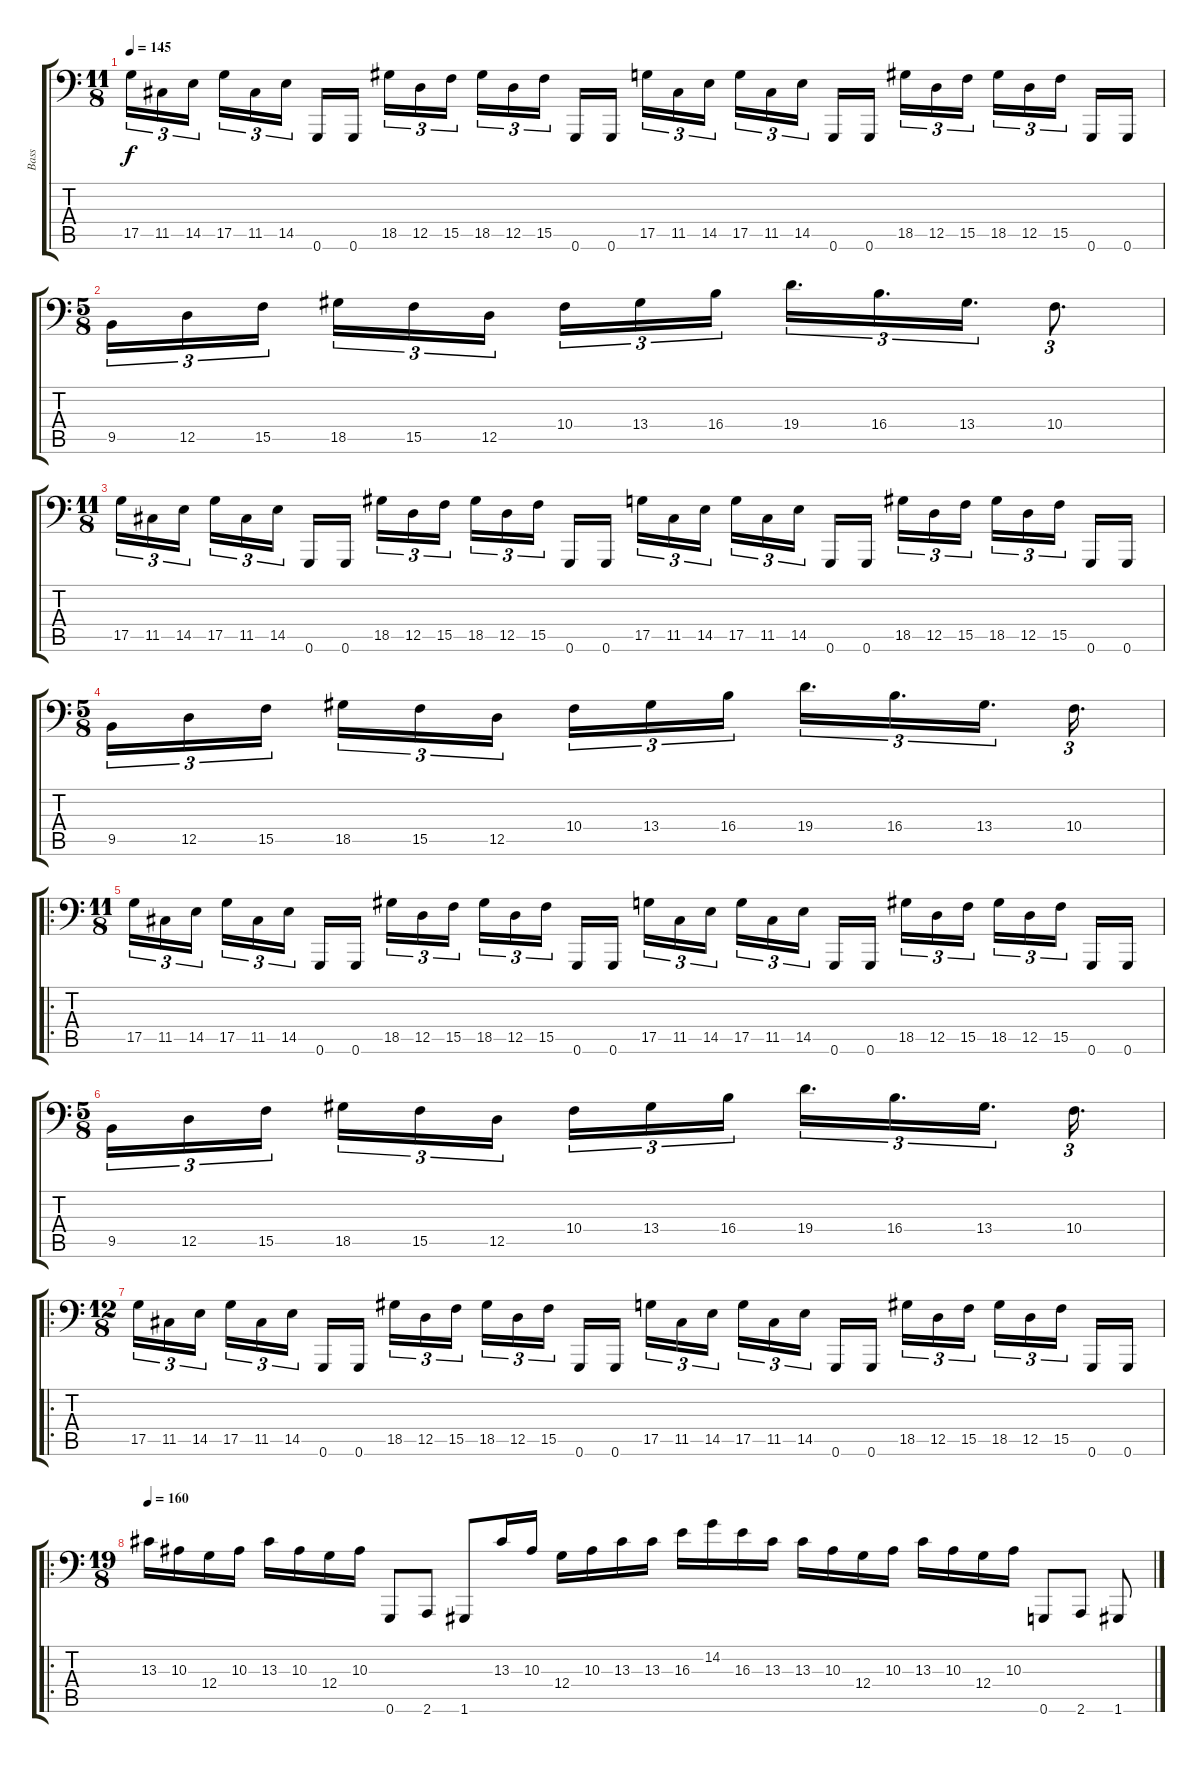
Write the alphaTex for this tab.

\track ("Bass" "Bass") {instrument electricbassfinger}
\staff {score tabs}
\tuning (A2 F2 C2 G1 D1 G0) {hide}
\ts (11 8)
\tempo 145
\clef f4
\ks c
17.5.16{tu (3 2) dy f} 11.5.16{tu (3 2)} 14.5.16{tu (3 2)} 17.5.16{tu (3 2)} 11.5.16{tu (3 2)} 14.5.16{tu (3 2)} 0.6.16 0.6.16 18.5.16{tu (3 2)} 12.5.16{tu (3 2)} 15.5.16{tu (3 2)} 18.5.16{tu (3 2)} 12.5.16{tu (3 2)} 15.5.16{tu (3 2)} 0.6.16 0.6.16 17.5.16{tu (3 2)} 11.5.16{tu (3 2)} 14.5.16{tu (3 2)} 17.5.16{tu (3 2)} 11.5.16{tu (3 2)} 14.5.16{tu (3 2)} 0.6.16 0.6.16 18.5.16{tu (3 2)} 12.5.16{tu (3 2)} 15.5.16{tu (3 2)} 18.5.16{tu (3 2)} 12.5.16{tu (3 2)} 15.5.16{tu (3 2)} 0.6.16 0.6.16 |
\ts (5 8)
9.5.16{tu (3 2)} 12.5.16{tu (3 2)} 15.5.16{tu (3 2)} 18.5.16{tu (3 2)} 15.5.16{tu (3 2)} 12.5.16{tu (3 2)} 10.4.16{tu (3 2)} 13.4.16{tu (3 2)} 16.4.16{tu (3 2)} 19.4.16{d tu (3 2)} 16.4.16{d tu (3 2)} 13.4.16{d tu (3 2)} 10.4.8{d tu (3 2)} |
\ts (11 8)
17.5.16{tu (3 2)} 11.5.16{tu (3 2)} 14.5.16{tu (3 2)} 17.5.16{tu (3 2)} 11.5.16{tu (3 2)} 14.5.16{tu (3 2)} 0.6.16 0.6.16 18.5.16{tu (3 2)} 12.5.16{tu (3 2)} 15.5.16{tu (3 2)} 18.5.16{tu (3 2)} 12.5.16{tu (3 2)} 15.5.16{tu (3 2)} 0.6.16 0.6.16 17.5.16{tu (3 2)} 11.5.16{tu (3 2)} 14.5.16{tu (3 2)} 17.5.16{tu (3 2)} 11.5.16{tu (3 2)} 14.5.16{tu (3 2)} 0.6.16 0.6.16 18.5.16{tu (3 2)} 12.5.16{tu (3 2)} 15.5.16{tu (3 2)} 18.5.16{tu (3 2)} 12.5.16{tu (3 2)} 15.5.16{tu (3 2)} 0.6.16 0.6.16 |
\ts (5 8)
9.5.16{tu (3 2)} 12.5.16{tu (3 2)} 15.5.16{tu (3 2)} 18.5.16{tu (3 2)} 15.5.16{tu (3 2)} 12.5.16{tu (3 2)} 10.4.16{tu (3 2)} 13.4.16{tu (3 2)} 16.4.16{tu (3 2)} 19.4.16{d tu (3 2)} 16.4.16{d tu (3 2)} 13.4.16{d tu (3 2)} 10.4.16{d tu (3 2)} |
\ro
\ts (11 8)
17.5.16{tu (3 2)} 11.5.16{tu (3 2)} 14.5.16{tu (3 2)} 17.5.16{tu (3 2)} 11.5.16{tu (3 2)} 14.5.16{tu (3 2)} 0.6.16 0.6.16 18.5.16{tu (3 2)} 12.5.16{tu (3 2)} 15.5.16{tu (3 2)} 18.5.16{tu (3 2)} 12.5.16{tu (3 2)} 15.5.16{tu (3 2)} 0.6.16 0.6.16 17.5.16{tu (3 2)} 11.5.16{tu (3 2)} 14.5.16{tu (3 2)} 17.5.16{tu (3 2)} 11.5.16{tu (3 2)} 14.5.16{tu (3 2)} 0.6.16 0.6.16 18.5.16{tu (3 2)} 12.5.16{tu (3 2)} 15.5.16{tu (3 2)} 18.5.16{tu (3 2)} 12.5.16{tu (3 2)} 15.5.16{tu (3 2)} 0.6.16 0.6.16 |
\ts (5 8)
9.5.16{tu (3 2)} 12.5.16{tu (3 2)} 15.5.16{tu (3 2)} 18.5.16{tu (3 2)} 15.5.16{tu (3 2)} 12.5.16{tu (3 2)} 10.4.16{tu (3 2)} 13.4.16{tu (3 2)} 16.4.16{tu (3 2)} 19.4.16{d tu (3 2)} 16.4.16{d tu (3 2)} 13.4.16{d tu (3 2)} 10.4.16{d tu (3 2)} |
\ro
\ts (12 8)
17.5.16{tu (3 2)} 11.5.16{tu (3 2)} 14.5.16{tu (3 2) beam splitsecondary} 17.5.16{tu (3 2)} 11.5.16{tu (3 2)} 14.5.16{tu (3 2) beam splitsecondary} 0.6.16 0.6.16 18.5.16{tu (3 2)} 12.5.16{tu (3 2)} 15.5.16{tu (3 2) beam splitsecondary} 18.5.16{tu (3 2)} 12.5.16{tu (3 2)} 15.5.16{tu (3 2) beam splitsecondary} 0.6.16 0.6.16 17.5.16{tu (3 2)} 11.5.16{tu (3 2)} 14.5.16{tu (3 2) beam splitsecondary} 17.5.16{tu (3 2)} 11.5.16{tu (3 2)} 14.5.16{tu (3 2) beam splitsecondary} 0.6.16 0.6.16 18.5.16{tu (3 2)} 12.5.16{tu (3 2)} 15.5.16{tu (3 2) beam splitsecondary} 18.5.16{tu (3 2)} 12.5.16{tu (3 2)} 15.5.16{tu (3 2) beam splitsecondary} 0.6.16 0.6.16 |
\ro
\ts (19 8)
\tempo 160
13.3.16 10.3.16 12.4.16 10.3.16 13.3.16 10.3.16 12.4.16 10.3.16 0.6.8 2.6.8 1.6.8 13.3.16 10.3.16 12.4.16 10.3.16 13.3.16 13.3.16 16.3.16 14.2.16 16.3.16 13.3.16 13.3.16 10.3.16 12.4.16 10.3.16 13.3.16 10.3.16 12.4.16 10.3.16 0.6.8 2.6.8 1.6.8
